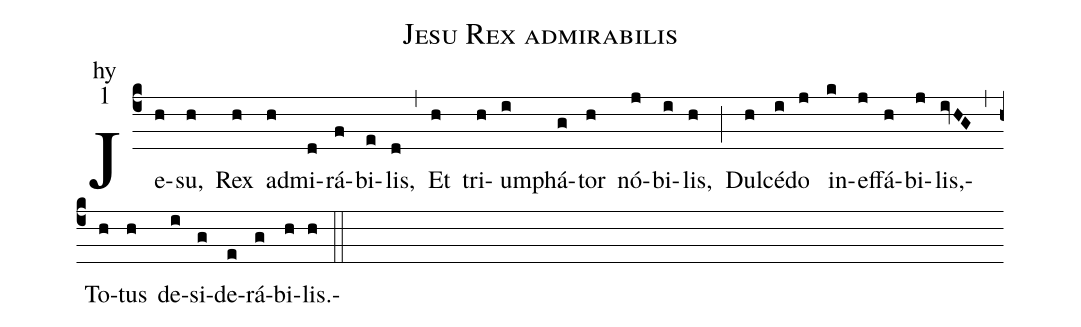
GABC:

name:Jesu Rex admirabilis;
office-part:hy;
mode:1;
%%
(c4)Je(h)su,(h)  Rex(h) ad(h)mi(d)rá(f)bi(e)lis,(d)(,) Et(h) tri(h)um(i)phá(g)tor(h) nó(j)bi(i)lis,(h)(;) Dul(h)cé(i)do(j) in(k)e(j)ffá(h)bi(j)lis,(ivHG)(,) To(h)tus(h) de(i)si(g)de(e)rá(g)bi(h)lis.(h)(::)
